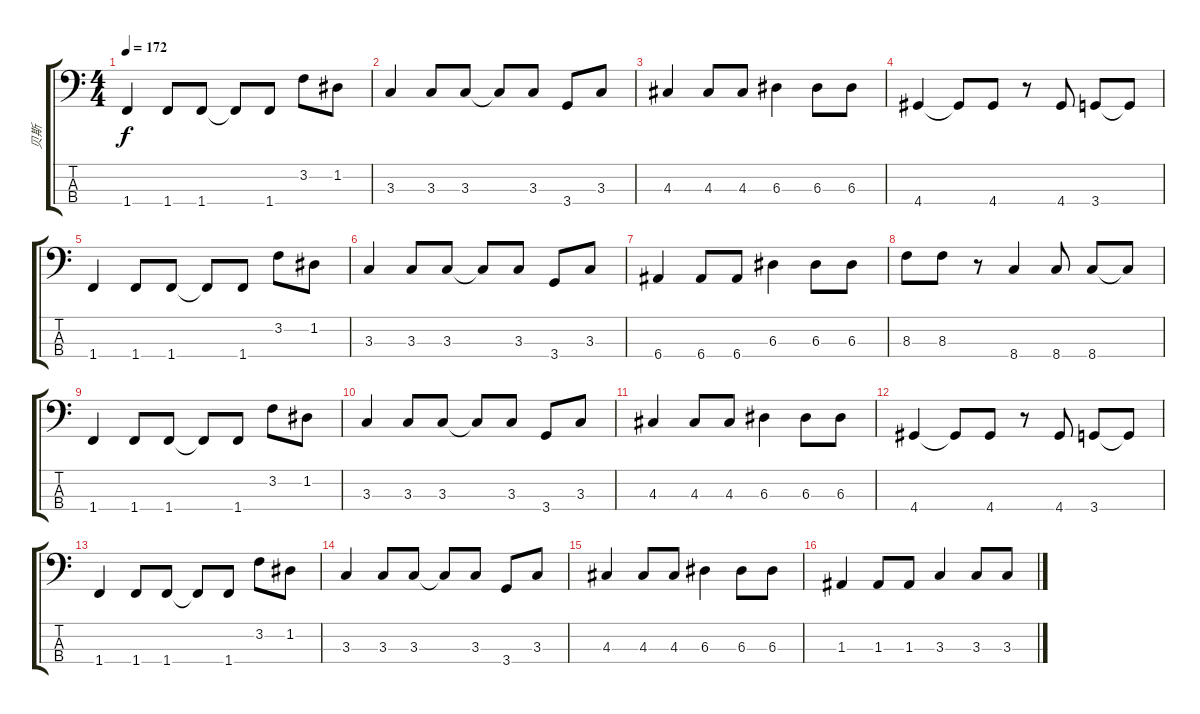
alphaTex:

\track ("贝斯" "贝斯") {instrument electricbassfinger}
\staff {score tabs}
\tuning (G2 D2 A1 E1) {hide}
\ts (4 4)
\tempo 172
\clef f4
\ks c
1.4.4{dy f} 1.4.8 1.4.8 1.4{t}.8 1.4.8 3.2.8 1.2.8 |
3.3.4 3.3.8 3.3.8 3.3{t}.8 3.3.8 3.4.8 3.3.8 |
4.3.4 4.3.8 4.3.8 6.3.4 6.3.8 6.3.8 |
4.4.4 4.4{t}.8 4.4.8 r.8 4.4.8 3.4.8 3.4{t}.8 |
1.4.4 1.4.8 1.4.8 1.4{t}.8 1.4.8 3.2.8 1.2.8 |
3.3.4 3.3.8 3.3.8 3.3{t}.8 3.3.8 3.4.8 3.3.8 |
6.4.4 6.4.8 6.4.8 6.3.4 6.3.8 6.3.8 |
8.3.8 8.3.8 r.8 8.4.4 8.4.8 8.4.8 8.4{t}.8 |
1.4.4 1.4.8 1.4.8 1.4{t}.8 1.4.8 3.2.8 1.2.8 |
3.3.4 3.3.8 3.3.8 3.3{t}.8 3.3.8 3.4.8 3.3.8 |
4.3.4 4.3.8 4.3.8 6.3.4 6.3.8 6.3.8 |
4.4.4 4.4{t}.8 4.4.8 r.8 4.4.8 3.4.8 3.4{t}.8 |
1.4.4 1.4.8 1.4.8 1.4{t}.8 1.4.8 3.2.8 1.2.8 |
3.3.4 3.3.8 3.3.8 3.3{t}.8 3.3.8 3.4.8 3.3.8 |
4.3.4 4.3.8 4.3.8 6.3.4 6.3.8 6.3.8 |
1.3.4 1.3.8 1.3.8 3.3.4 3.3.8 3.3.8
